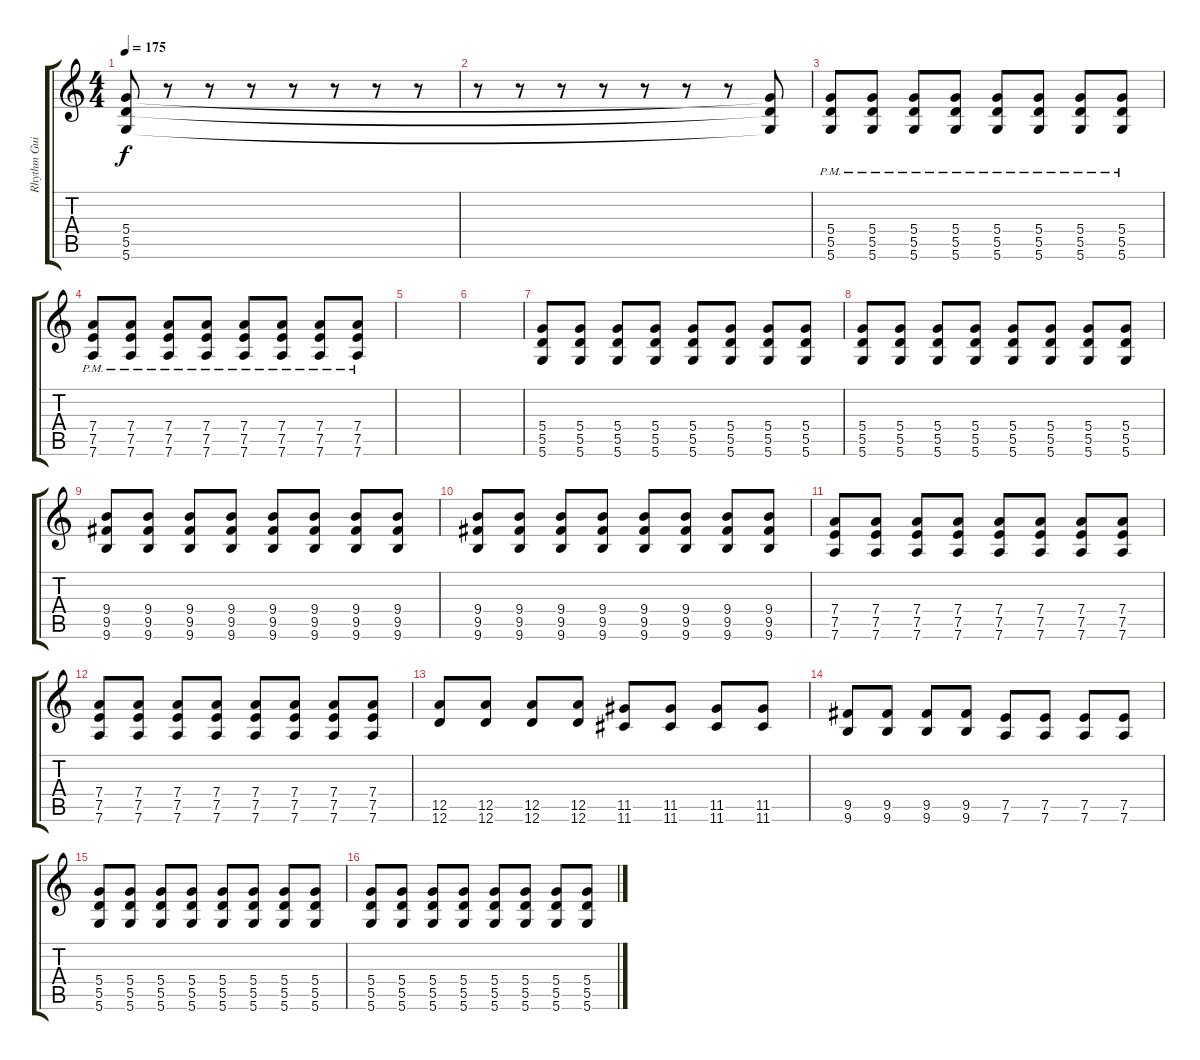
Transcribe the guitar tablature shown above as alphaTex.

\track ("Rhythm Guitar [Dave McPherson]" "Rhythm Gui") {instrument distortionguitar}
\staff {score tabs}
\tuning (E4 B3 G3 D3 A2 D2) {hide}
\ts (4 4)
\tempo 175
\clef g2
\ks c
(5.4 5.5 5.6).8{dy f} r.8 r.8 r.8 r.8 r.8 r.8 r.8 |
r.8 r.8 r.8 r.8 r.8 r.8 r.8 (5.4{t} 5.5{t} 5.6{t}).8 |
(5.4{pm} 5.5{pm} 5.6{pm}).8 (5.4{pm} 5.5{pm} 5.6{pm}).8 (5.4{pm} 5.5{pm} 5.6{pm}).8 (5.4{pm} 5.5{pm} 5.6{pm}).8 (5.4{pm} 5.5{pm} 5.6{pm}).8 (5.4{pm} 5.5{pm} 5.6{pm}).8 (5.4{pm} 5.5{pm} 5.6{pm}).8 (5.4{pm} 5.5{pm} 5.6{pm}).8 |
(7.4{pm} 7.5{pm} 7.6{pm}).8 (7.4{pm} 7.5{pm} 7.6{pm}).8 (7.4{pm} 7.5{pm} 7.6{pm}).8 (7.4{pm} 7.5{pm} 7.6{pm}).8 (7.4{pm} 7.5{pm} 7.6{pm}).8 (7.4{pm} 7.5{pm} 7.6{pm}).8 (7.4{pm} 7.5{pm} 7.6{pm}).8 (7.4{pm} 7.5{pm} 7.6{pm}).8 |
|
|
(5.4 5.5 5.6).8 (5.4 5.5 5.6).8 (5.4 5.5 5.6).8 (5.4 5.5 5.6).8 (5.4 5.5 5.6).8 (5.4 5.5 5.6).8 (5.4 5.5 5.6).8 (5.4 5.5 5.6).8 |
(5.4 5.5 5.6).8 (5.4 5.5 5.6).8 (5.4 5.5 5.6).8 (5.4 5.5 5.6).8 (5.4 5.5 5.6).8 (5.4 5.5 5.6).8 (5.4 5.5 5.6).8 (5.4 5.5 5.6).8 |
(9.4 9.5 9.6).8 (9.4 9.5 9.6).8 (9.4 9.5 9.6).8 (9.4 9.5 9.6).8 (9.4 9.5 9.6).8 (9.4 9.5 9.6).8 (9.4 9.5 9.6).8 (9.4 9.5 9.6).8 |
(9.4 9.5 9.6).8 (9.4 9.5 9.6).8 (9.4 9.5 9.6).8 (9.4 9.5 9.6).8 (9.4 9.5 9.6).8 (9.4 9.5 9.6).8 (9.4 9.5 9.6).8 (9.4 9.5 9.6).8 |
(7.4 7.5 7.6).8 (7.4 7.5 7.6).8 (7.4 7.5 7.6).8 (7.4 7.5 7.6).8 (7.4 7.5 7.6).8 (7.4 7.5 7.6).8 (7.4 7.5 7.6).8 (7.4 7.5 7.6).8 |
(7.4 7.5 7.6).8 (7.4 7.5 7.6).8 (7.4 7.5 7.6).8 (7.4 7.5 7.6).8 (7.4 7.5 7.6).8 (7.4 7.5 7.6).8 (7.4 7.5 7.6).8 (7.4 7.5 7.6).8 |
(12.5 12.6).8 (12.5 12.6).8 (12.5 12.6).8 (12.5 12.6).8 (11.5 11.6).8 (11.5 11.6).8 (11.5 11.6).8 (11.5 11.6).8 |
(9.5 9.6).8 (9.5 9.6).8 (9.5 9.6).8 (9.5 9.6).8 (7.5 7.6).8 (7.5 7.6).8 (7.5 7.6).8 (7.5 7.6).8 |
(5.4 5.5 5.6).8 (5.4 5.5 5.6).8 (5.4 5.5 5.6).8 (5.4 5.5 5.6).8 (5.4 5.5 5.6).8 (5.4 5.5 5.6).8 (5.4 5.5 5.6).8 (5.4 5.5 5.6).8 |
(5.4 5.5 5.6).8 (5.4 5.5 5.6).8 (5.4 5.5 5.6).8 (5.4 5.5 5.6).8 (5.4 5.5 5.6).8 (5.4 5.5 5.6).8 (5.4 5.5 5.6).8 (5.4 5.5 5.6).8
